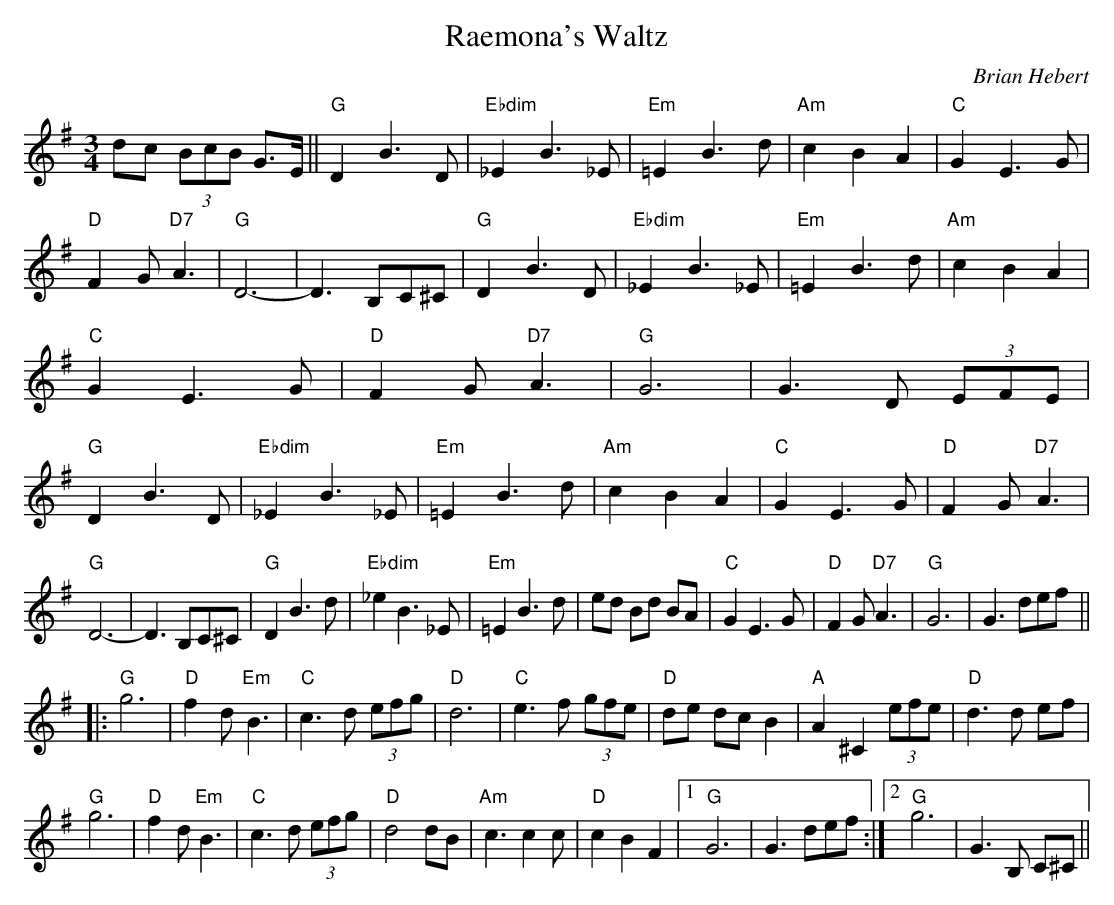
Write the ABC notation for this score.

X:1
T:Raemona's Waltz
C:Brian Hebert
M:3/4
L:1/8
K:G
dc (3BcB G>E||\
"G"D2B3D|"Ebdim"_E2B3_E|"Em"=E2B3d|"Am"c2B2A2|"C"G2E3G|"D"F2G"D7"A3|\
"G"D6-|D3B,C^C|\
"G"D2B3D|"Ebdim"_E2B3_E|"Em"=E2B3d|"Am"c2B2A2|"C"G2E3G|"D"F2G"D7"A3|\
"G"G6|\
G3D (3EFE|\
"G"D2B3D|"Ebdim"_E2B3_E|"Em"=E2B3d|"Am"c2B2A2|"C"G2E3G|"D"F2G"D7"A3|!
"G"D6-|D3B,C^C|\
"G"D2B3d|"Ebdim"_e2B3_E|"Em"=E2B3d|ed Bd BA|"C"G2E3G|"D"F2G"D7"A3|\
"G"G6|G3def||!
|:"G"g6|"D"f2d"Em"B3|"C"c3d (3efg|"D"d6 |\
"C"e3f (3gfe|"D"de dc B2|"A"A2 ^C2 (3efe|"D"d3 d ef|!
  "G"g6|"D"f2d"Em"B3|"C"c3d (3efg|"D"d4 dB|"Am"c3c2c|\
"D"c2B2F2|[1 "G"G6 |G3 def:|[2 "G"g6 |G3 B, C^C||
